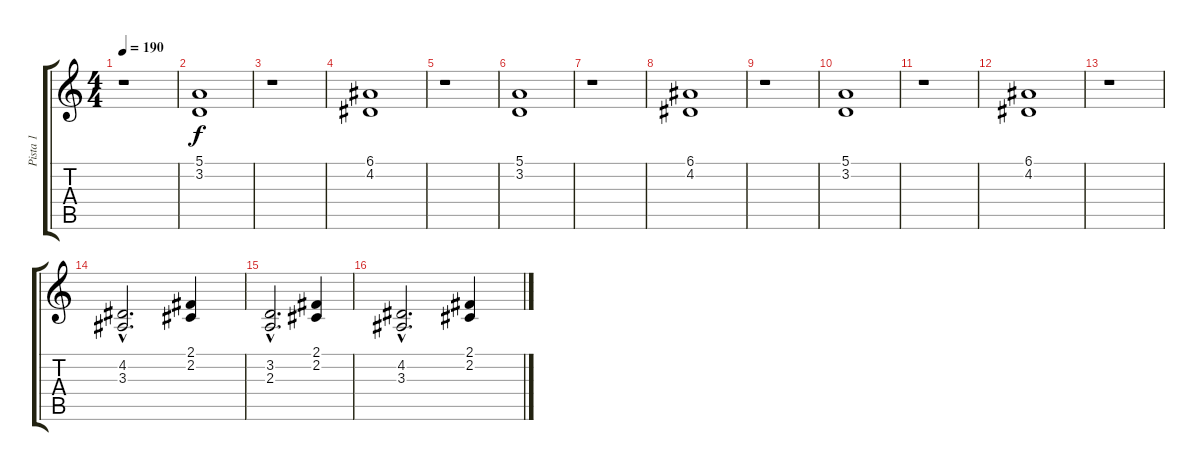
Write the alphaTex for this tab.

\track ("Pista 1" "Pista 1") {instrument churchorgan}
\staff {score tabs}
\tuning (E4 B3 G3 D3 A2 E2) {hide}
\ts (4 4)
\tempo 190
\clef g2
\ks c
r.1{dy f} |
(5.1 3.2).1 |
r.1 |
(6.1 4.2).1 |
r.1 |
(5.1 3.2).1 |
r.1 |
(6.1 4.2).1 |
r.1 |
(5.1 3.2).1 |
r.1 |
(6.1 4.2).1 |
r.1 |
(4.2{hac} 3.3{hac}).2{d} (2.1 2.2).4 |
(3.2{hac} 2.3{hac}).2{d} (2.1 2.2).4 |
(4.2{hac} 3.3{hac}).2{d} (2.1 2.2).4
